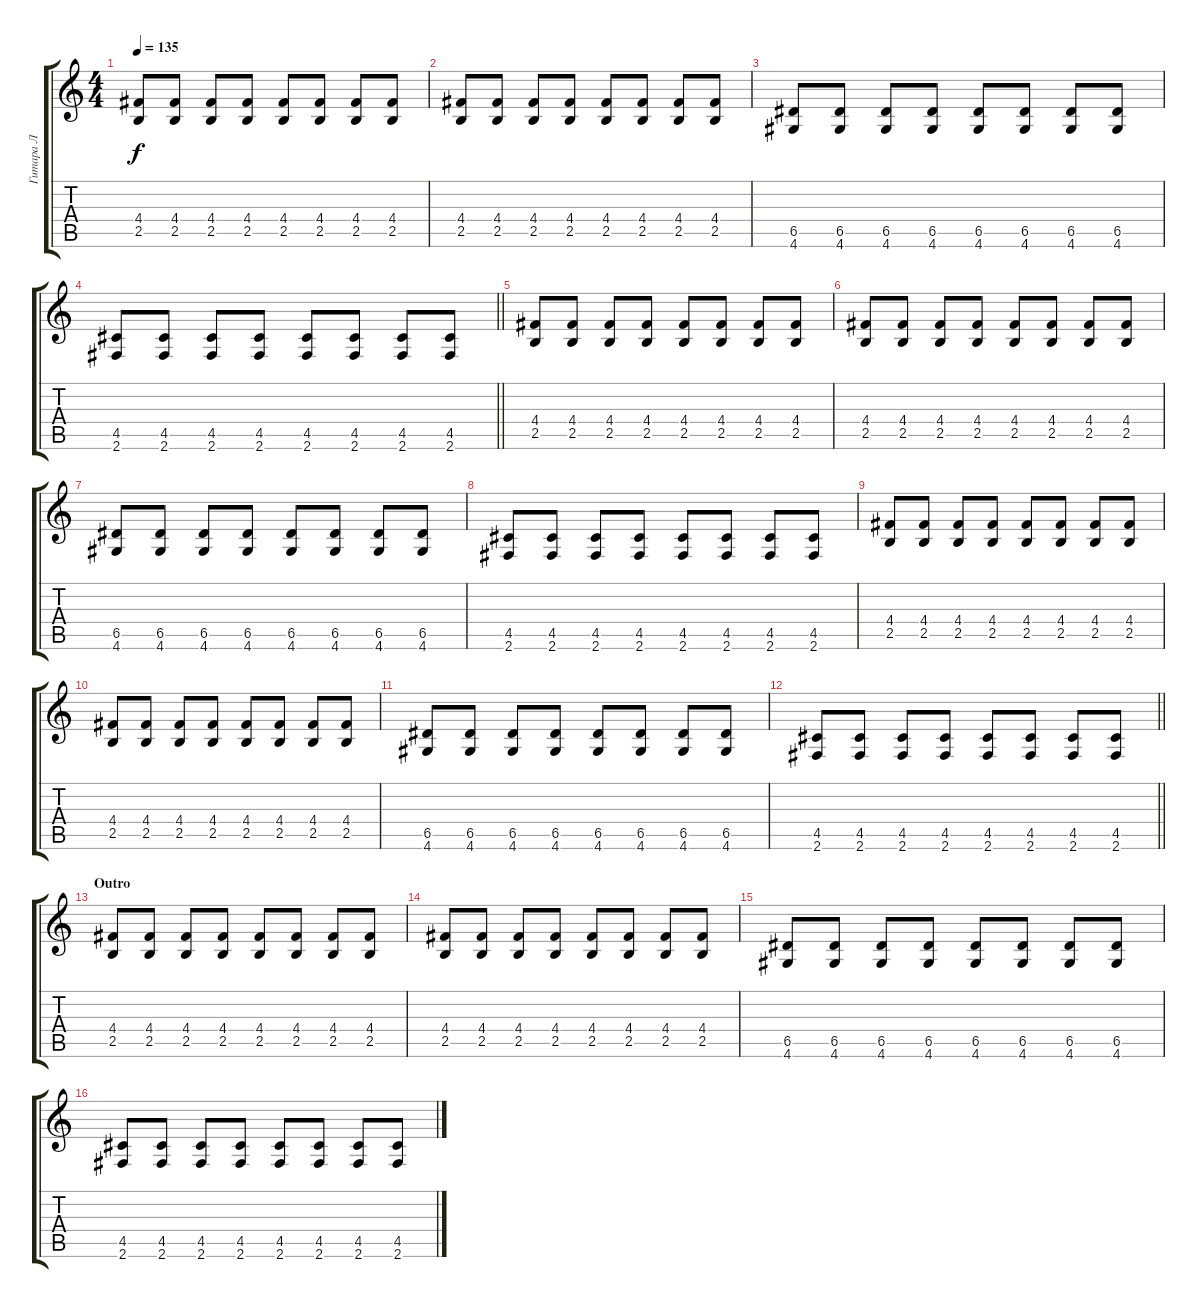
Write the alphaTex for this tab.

\track ("Гитара Л" "Гитара Л") {instrument overdrivenguitar}
\staff {score tabs}
\tuning (E4 B3 G3 D3 A2 E2) {hide}
\ts (4 4)
\tempo 135
\clef g2
\ks c
(4.4 2.5).8{dy f} (4.4 2.5).8 (4.4 2.5).8 (4.4 2.5).8 (4.4 2.5).8 (4.4 2.5).8 (4.4 2.5).8 (4.4 2.5).8 |
(4.4 2.5).8 (4.4 2.5).8 (4.4 2.5).8 (4.4 2.5).8 (4.4 2.5).8 (4.4 2.5).8 (4.4 2.5).8 (4.4 2.5).8 |
(6.5 4.6).8 (6.5 4.6).8 (6.5 4.6).8 (6.5 4.6).8 (6.5 4.6).8 (6.5 4.6).8 (6.5 4.6).8 (6.5 4.6).8 |
\barLineRight lightlight
(4.5 2.6).8 (4.5 2.6).8 (4.5 2.6).8 (4.5 2.6).8 (4.5 2.6).8 (4.5 2.6).8 (4.5 2.6).8 (4.5 2.6).8 |
\section ("" " ")
(4.4 2.5).8 (4.4 2.5).8 (4.4 2.5).8 (4.4 2.5).8 (4.4 2.5).8 (4.4 2.5).8 (4.4 2.5).8 (4.4 2.5).8 |
(4.4 2.5).8 (4.4 2.5).8 (4.4 2.5).8 (4.4 2.5).8 (4.4 2.5).8 (4.4 2.5).8 (4.4 2.5).8 (4.4 2.5).8 |
(6.5 4.6).8 (6.5 4.6).8 (6.5 4.6).8 (6.5 4.6).8 (6.5 4.6).8 (6.5 4.6).8 (6.5 4.6).8 (6.5 4.6).8 |
(4.5 2.6).8 (4.5 2.6).8 (4.5 2.6).8 (4.5 2.6).8 (4.5 2.6).8 (4.5 2.6).8 (4.5 2.6).8 (4.5 2.6).8 |
(4.4 2.5).8 (4.4 2.5).8 (4.4 2.5).8 (4.4 2.5).8 (4.4 2.5).8 (4.4 2.5).8 (4.4 2.5).8 (4.4 2.5).8 |
(4.4 2.5).8 (4.4 2.5).8 (4.4 2.5).8 (4.4 2.5).8 (4.4 2.5).8 (4.4 2.5).8 (4.4 2.5).8 (4.4 2.5).8 |
(6.5 4.6).8 (6.5 4.6).8 (6.5 4.6).8 (6.5 4.6).8 (6.5 4.6).8 (6.5 4.6).8 (6.5 4.6).8 (6.5 4.6).8 |
\barLineRight lightlight
(4.5 2.6).8 (4.5 2.6).8 (4.5 2.6).8 (4.5 2.6).8 (4.5 2.6).8 (4.5 2.6).8 (4.5 2.6).8 (4.5 2.6).8 |
\section ("" "Outro")
(4.4 2.5).8{volume 7} (4.4 2.5).8 (4.4 2.5).8 (4.4 2.5).8 (4.4 2.5).8 (4.4 2.5).8 (4.4 2.5).8 (4.4 2.5).8 |
(4.4 2.5).8 (4.4 2.5).8 (4.4 2.5).8 (4.4 2.5).8 (4.4 2.5).8 (4.4 2.5).8 (4.4 2.5).8 (4.4 2.5).8 |
(6.5 4.6).8 (6.5 4.6).8 (6.5 4.6).8 (6.5 4.6).8 (6.5 4.6).8 (6.5 4.6).8 (6.5 4.6).8 (6.5 4.6).8 |
(4.5 2.6).8 (4.5 2.6).8 (4.5 2.6).8 (4.5 2.6).8 (4.5 2.6).8 (4.5 2.6).8 (4.5 2.6).8 (4.5 2.6).8
